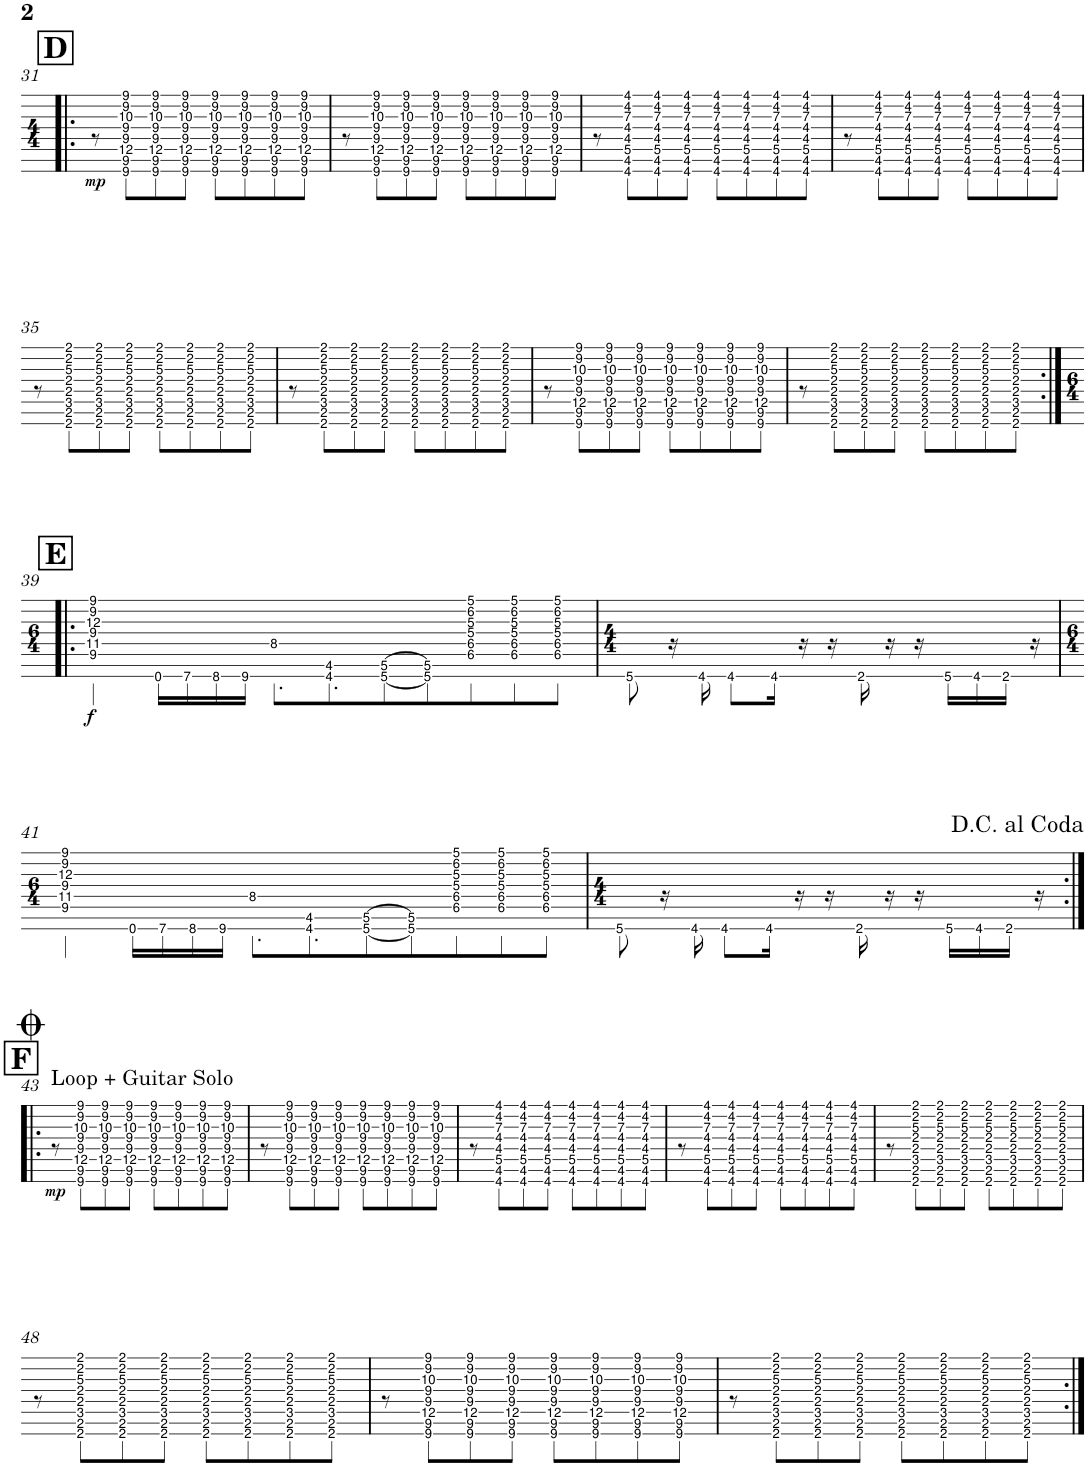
**kern	**dynam
*part1	*part1
*staff1	*staff1
*I"Elektrische Gitarre	*
*I'El. Git.	*
!!LO:PB:g=z
*	*
*k[]	*
*M4/4	*
!!LO:REH:place=s1:a:B:cj:fs=14:t=D
=31!|:	=31!|:
!	!LO:DY:b
8r	mp
8FF#\ 8C#\ 8A-\ 8A\ 8c#\ 8g-\ 8a\ 8cc#\L	.
8FF#\ 8C#\ 8A-\ 8A\ 8c#\ 8g-\ 8a\ 8cc#\	.
8FF#\ 8C#\ 8A-\ 8A\ 8c#\ 8g-\ 8a\ 8cc#\J	.
8FF#\ 8C#\ 8A-\ 8A\ 8c#\ 8g-\ 8a\ 8cc#\L	.
8FF#\ 8C#\ 8A-\ 8A\ 8c#\ 8g-\ 8a\ 8cc#\	.
8FF#\ 8C#\ 8A-\ 8A\ 8c#\ 8g-\ 8a\ 8cc#\	.
8FF#\ 8C#\ 8A-\ 8A\ 8c#\ 8g-\ 8a\ 8cc#\J	.
=32	=32
8r	.
8FF#\ 8C#\ 8A-\ 8A\ 8c#\ 8g-\ 8a\ 8cc#\L	.
8FF#\ 8C#\ 8A-\ 8A\ 8c#\ 8g-\ 8a\ 8cc#\	.
8FF#\ 8C#\ 8A-\ 8A\ 8c#\ 8g-\ 8a\ 8cc#\J	.
8FF#\ 8C#\ 8A-\ 8A\ 8c#\ 8g-\ 8a\ 8cc#\L	.
8FF#\ 8C#\ 8A-\ 8A\ 8c#\ 8g-\ 8a\ 8cc#\	.
8FF#\ 8C#\ 8A-\ 8A\ 8c#\ 8g-\ 8a\ 8cc#\	.
8FF#\ 8C#\ 8A-\ 8A\ 8c#\ 8g-\ 8a\ 8cc#\J	.
=33	=33
8r	.
8DD-\ 8AA-\ 8C#\ 8E\ 8A-\ 8d#\ 8e\ 8a-\L	.
8DD-\ 8AA-\ 8C#\ 8E\ 8A-\ 8d#\ 8e\ 8a-\	.
8DD-\ 8AA-\ 8C#\ 8E\ 8A-\ 8d#\ 8e\ 8a-\J	.
8DD-\ 8AA-\ 8C#\ 8E\ 8A-\ 8d#\ 8e\ 8a-\L	.
8DD-\ 8AA-\ 8C#\ 8E\ 8A-\ 8d#\ 8e\ 8a-\	.
8DD-\ 8AA-\ 8C#\ 8E\ 8A-\ 8d#\ 8e\ 8a-\	.
8DD-\ 8AA-\ 8C#\ 8E\ 8A-\ 8d#\ 8e\ 8a-\J	.
=34	=34
8r	.
8DD-\ 8AA-\ 8C#\ 8E\ 8A-\ 8d#\ 8e\ 8a-\L	.
8DD-\ 8AA-\ 8C#\ 8E\ 8A-\ 8d#\ 8e\ 8a-\	.
8DD-\ 8AA-\ 8C#\ 8E\ 8A-\ 8d#\ 8e\ 8a-\J	.
8DD-\ 8AA-\ 8C#\ 8E\ 8A-\ 8d#\ 8e\ 8a-\L	.
8DD-\ 8AA-\ 8C#\ 8E\ 8A-\ 8d#\ 8e\ 8a-\	.
8DD-\ 8AA-\ 8C#\ 8E\ 8A-\ 8d#\ 8e\ 8a-\	.
8DD-\ 8AA-\ 8C#\ 8E\ 8A-\ 8d#\ 8e\ 8a-\J	.
!!LO:LB:g=z
=35	=35
8r	.
8BBB\ 8FF#\ 8BB\ 8D\ 8G-\ 8c#\ 8d\ 8f#\L	.
8BBB\ 8FF#\ 8BB\ 8D\ 8G-\ 8c#\ 8d\ 8f#\	.
8BBB\ 8FF#\ 8BB\ 8D\ 8G-\ 8c#\ 8d\ 8f#\J	.
8BBB\ 8FF#\ 8BB\ 8D\ 8G-\ 8c#\ 8d\ 8f#\L	.
8BBB\ 8FF#\ 8BB\ 8D\ 8G-\ 8c#\ 8d\ 8f#\	.
8BBB\ 8FF#\ 8BB\ 8D\ 8G-\ 8c#\ 8d\ 8f#\	.
8BBB\ 8FF#\ 8BB\ 8D\ 8G-\ 8c#\ 8d\ 8f#\J	.
=36	=36
8r	.
8BBB\ 8FF#\ 8BB\ 8D\ 8G-\ 8c#\ 8d\ 8f#\L	.
8BBB\ 8FF#\ 8BB\ 8D\ 8G-\ 8c#\ 8d\ 8f#\	.
8BBB\ 8FF#\ 8BB\ 8D\ 8G-\ 8c#\ 8d\ 8f#\J	.
8BBB\ 8FF#\ 8BB\ 8D\ 8G-\ 8c#\ 8d\ 8f#\L	.
8BBB\ 8FF#\ 8BB\ 8D\ 8G-\ 8c#\ 8d\ 8f#\	.
8BBB\ 8FF#\ 8BB\ 8D\ 8G-\ 8c#\ 8d\ 8f#\	.
8BBB\ 8FF#\ 8BB\ 8D\ 8G-\ 8c#\ 8d\ 8f#\J	.
=37	=37
8r	.
8FF#\ 8C#\ 8A-\ 8A\ 8c#\ 8g-\ 8a\ 8cc#\L	.
8FF#\ 8C#\ 8A-\ 8A\ 8c#\ 8g-\ 8a\ 8cc#\	.
8FF#\ 8C#\ 8A-\ 8A\ 8c#\ 8g-\ 8a\ 8cc#\J	.
8FF#\ 8C#\ 8A-\ 8A\ 8c#\ 8g-\ 8a\ 8cc#\L	.
8FF#\ 8C#\ 8A-\ 8A\ 8c#\ 8g-\ 8a\ 8cc#\	.
8FF#\ 8C#\ 8A-\ 8A\ 8c#\ 8g-\ 8a\ 8cc#\	.
8FF#\ 8C#\ 8A-\ 8A\ 8c#\ 8g-\ 8a\ 8cc#\J	.
=38	=38
8r	.
8BBB\ 8FF#\ 8BB\ 8D\ 8G-\ 8c#\ 8d\ 8f#\L	.
8BBB\ 8FF#\ 8BB\ 8D\ 8G-\ 8c#\ 8d\ 8f#\	.
8BBB\ 8FF#\ 8BB\ 8D\ 8G-\ 8c#\ 8d\ 8f#\J	.
8BBB\ 8FF#\ 8BB\ 8D\ 8G-\ 8c#\ 8d\ 8f#\L	.
8BBB\ 8FF#\ 8BB\ 8D\ 8G-\ 8c#\ 8d\ 8f#\	.
8BBB\ 8FF#\ 8BB\ 8D\ 8G-\ 8c#\ 8d\ 8f#\	.
8BBB\ 8FF#\ 8BB\ 8D\ 8G-\ 8c#\ 8d\ 8f#\J	.
!!LO:LB:g=z
!!LO:REH:place=s1:a:B:cj:fs=14:t=E
=39:|!|:	=39:|!|:
*M6/4	*
!	!LO:DY:b
4F\ 4B\ 4c#\ 4g#\ 4a\ 4cc#\	f
16AAA\LL	.
16EE\	.
16FF\	.
16FF#\JJ	.
8.G#\L	.
8.CC#\ 8.GG#\	.
[8DD\ [8AA\	.
8DD\] 8AA\]	.
8D\ 8F#\ 8A\ 8c#\ 8f#\ 8a\	.
8D\ 8F#\ 8A\ 8c#\ 8f#\ 8a\	.
8D\ 8F#\ 8A\ 8c#\ 8f#\ 8a\J	.
=40	=40
*M4/4	*
8DD\	.
16r	.
16CC#\	.
8CC#\L	.
16CC#\Jk	.
16r	.
16r	.
16BBB\	.
16r	.
16r	.
16DD\LL	.
16CC#\	.
16BBB\JJ	.
16r	.
!!LO:LB:g=z
=41	=41
*M6/4	*
4F\ 4B\ 4c#\ 4g#\ 4a\ 4cc#\	.
16AAA\LL	.
16EE\	.
16FF\	.
16FF#\JJ	.
8.G#\L	.
8.CC#\ 8.GG#\	.
[8DD\ [8AA\	.
8DD\] 8AA\]	.
8D\ 8F#\ 8A\ 8c#\ 8f#\ 8a\	.
8D\ 8F#\ 8A\ 8c#\ 8f#\ 8a\	.
8D\ 8F#\ 8A\ 8c#\ 8f#\ 8a\J	.
=42	=42
*M4/4	*
8DD\	.
16r	.
16CC#\	.
8CC#\L	.
16CC#\Jk	.
16r	.
16r	.
16BBB\	.
16r	.
16r	.
16DD\LL	.
16CC#\	.
16BBB\JJ	.
16r	.
!!LO:LB:g=z
!!LO:REH:place=s1:a:B:cj:fs=14:t=F
=43:|!|:	=43:|!|:
!LO:TX:a:t=Loop + Guitar Solo	!
!	!LO:DY:b
8r	mp
8FF#\ 8C#\ 8A-\ 8A\ 8c#\ 8g-\ 8a\ 8cc#\L	.
8FF#\ 8C#\ 8A-\ 8A\ 8c#\ 8g-\ 8a\ 8cc#\	.
8FF#\ 8C#\ 8A-\ 8A\ 8c#\ 8g-\ 8a\ 8cc#\J	.
8FF#\ 8C#\ 8A-\ 8A\ 8c#\ 8g-\ 8a\ 8cc#\L	.
8FF#\ 8C#\ 8A-\ 8A\ 8c#\ 8g-\ 8a\ 8cc#\	.
8FF#\ 8C#\ 8A-\ 8A\ 8c#\ 8g-\ 8a\ 8cc#\	.
8FF#\ 8C#\ 8A-\ 8A\ 8c#\ 8g-\ 8a\ 8cc#\J	.
=44	=44
8r	.
8FF#\ 8C#\ 8A-\ 8A\ 8c#\ 8g-\ 8a\ 8cc#\L	.
8FF#\ 8C#\ 8A-\ 8A\ 8c#\ 8g-\ 8a\ 8cc#\	.
8FF#\ 8C#\ 8A-\ 8A\ 8c#\ 8g-\ 8a\ 8cc#\J	.
8FF#\ 8C#\ 8A-\ 8A\ 8c#\ 8g-\ 8a\ 8cc#\L	.
8FF#\ 8C#\ 8A-\ 8A\ 8c#\ 8g-\ 8a\ 8cc#\	.
8FF#\ 8C#\ 8A-\ 8A\ 8c#\ 8g-\ 8a\ 8cc#\	.
8FF#\ 8C#\ 8A-\ 8A\ 8c#\ 8g-\ 8a\ 8cc#\J	.
=45	=45
8r	.
8DD-\ 8AA-\ 8C#\ 8E\ 8A-\ 8d#\ 8e\ 8a-\L	.
8DD-\ 8AA-\ 8C#\ 8E\ 8A-\ 8d#\ 8e\ 8a-\	.
8DD-\ 8AA-\ 8C#\ 8E\ 8A-\ 8d#\ 8e\ 8a-\J	.
8DD-\ 8AA-\ 8C#\ 8E\ 8A-\ 8d#\ 8e\ 8a-\L	.
8DD-\ 8AA-\ 8C#\ 8E\ 8A-\ 8d#\ 8e\ 8a-\	.
8DD-\ 8AA-\ 8C#\ 8E\ 8A-\ 8d#\ 8e\ 8a-\	.
8DD-\ 8AA-\ 8C#\ 8E\ 8A-\ 8d#\ 8e\ 8a-\J	.
=46	=46
8r	.
8DD-\ 8AA-\ 8C#\ 8E\ 8A-\ 8d#\ 8e\ 8a-\L	.
8DD-\ 8AA-\ 8C#\ 8E\ 8A-\ 8d#\ 8e\ 8a-\	.
8DD-\ 8AA-\ 8C#\ 8E\ 8A-\ 8d#\ 8e\ 8a-\J	.
8DD-\ 8AA-\ 8C#\ 8E\ 8A-\ 8d#\ 8e\ 8a-\L	.
8DD-\ 8AA-\ 8C#\ 8E\ 8A-\ 8d#\ 8e\ 8a-\	.
8DD-\ 8AA-\ 8C#\ 8E\ 8A-\ 8d#\ 8e\ 8a-\	.
8DD-\ 8AA-\ 8C#\ 8E\ 8A-\ 8d#\ 8e\ 8a-\J	.
=47	=47
8r	.
8BBB\ 8FF#\ 8BB\ 8D\ 8G-\ 8c#\ 8d\ 8f#\L	.
8BBB\ 8FF#\ 8BB\ 8D\ 8G-\ 8c#\ 8d\ 8f#\	.
8BBB\ 8FF#\ 8BB\ 8D\ 8G-\ 8c#\ 8d\ 8f#\J	.
8BBB\ 8FF#\ 8BB\ 8D\ 8G-\ 8c#\ 8d\ 8f#\L	.
8BBB\ 8FF#\ 8BB\ 8D\ 8G-\ 8c#\ 8d\ 8f#\	.
8BBB\ 8FF#\ 8BB\ 8D\ 8G-\ 8c#\ 8d\ 8f#\	.
8BBB\ 8FF#\ 8BB\ 8D\ 8G-\ 8c#\ 8d\ 8f#\J	.
!!LO:LB:g=z
=48	=48
8r	.
8BBB\ 8FF#\ 8BB\ 8D\ 8G-\ 8c#\ 8d\ 8f#\L	.
8BBB\ 8FF#\ 8BB\ 8D\ 8G-\ 8c#\ 8d\ 8f#\	.
8BBB\ 8FF#\ 8BB\ 8D\ 8G-\ 8c#\ 8d\ 8f#\J	.
8BBB\ 8FF#\ 8BB\ 8D\ 8G-\ 8c#\ 8d\ 8f#\L	.
8BBB\ 8FF#\ 8BB\ 8D\ 8G-\ 8c#\ 8d\ 8f#\	.
8BBB\ 8FF#\ 8BB\ 8D\ 8G-\ 8c#\ 8d\ 8f#\	.
8BBB\ 8FF#\ 8BB\ 8D\ 8G-\ 8c#\ 8d\ 8f#\J	.
=49	=49
8r	.
8FF#\ 8C#\ 8A-\ 8A\ 8c#\ 8g-\ 8a\ 8cc#\L	.
8FF#\ 8C#\ 8A-\ 8A\ 8c#\ 8g-\ 8a\ 8cc#\	.
8FF#\ 8C#\ 8A-\ 8A\ 8c#\ 8g-\ 8a\ 8cc#\J	.
8FF#\ 8C#\ 8A-\ 8A\ 8c#\ 8g-\ 8a\ 8cc#\L	.
8FF#\ 8C#\ 8A-\ 8A\ 8c#\ 8g-\ 8a\ 8cc#\	.
8FF#\ 8C#\ 8A-\ 8A\ 8c#\ 8g-\ 8a\ 8cc#\	.
8FF#\ 8C#\ 8A-\ 8A\ 8c#\ 8g-\ 8a\ 8cc#\J	.
=50	=50
8r	.
8BBB\ 8FF#\ 8BB\ 8D\ 8G-\ 8c#\ 8d\ 8f#\L	.
8BBB\ 8FF#\ 8BB\ 8D\ 8G-\ 8c#\ 8d\ 8f#\	.
8BBB\ 8FF#\ 8BB\ 8D\ 8G-\ 8c#\ 8d\ 8f#\J	.
8BBB\ 8FF#\ 8BB\ 8D\ 8G-\ 8c#\ 8d\ 8f#\L	.
8BBB\ 8FF#\ 8BB\ 8D\ 8G-\ 8c#\ 8d\ 8f#\	.
8BBB\ 8FF#\ 8BB\ 8D\ 8G-\ 8c#\ 8d\ 8f#\	.
8BBB\ 8FF#\ 8BB\ 8D\ 8G-\ 8c#\ 8d\ 8f#\J	.
=:|!	=:|!
*-	*-
